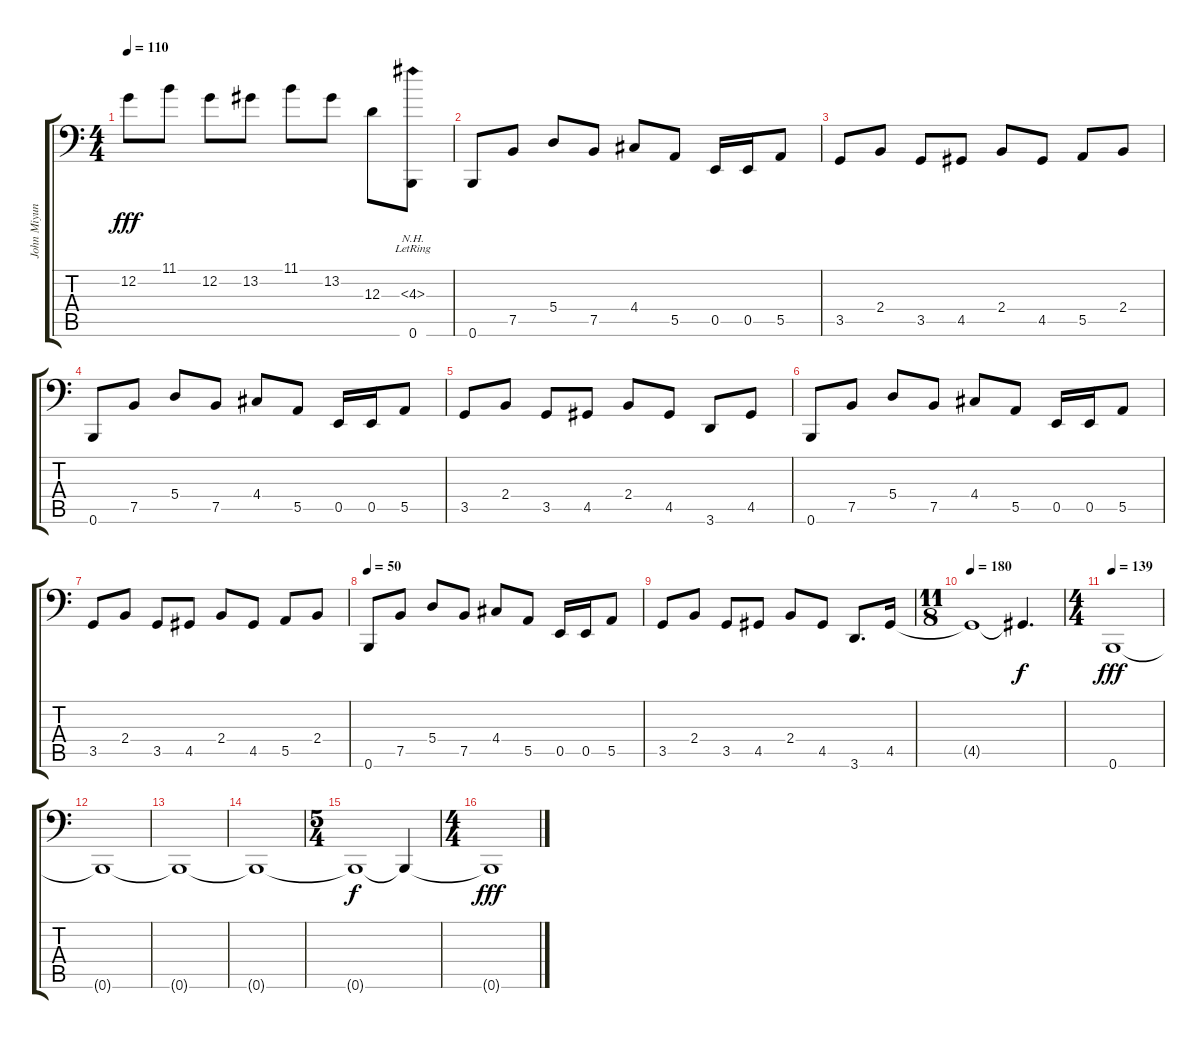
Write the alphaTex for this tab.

\track ("John Miyung" "John Miyun") {instrument electricbassfinger}
\staff {score tabs}
\tuning (C3 G2 D2 A1 E1 B0) {hide}
\ts (4 4)
\tempo 110
\clef f4
\ks c
12.2.8{dy fff} 11.1.8 12.2.8 13.2.8 11.1.8 13.2.8 12.3.8 (4.3{nh lr} 0.6{t}).8 |
0.6.8 7.5.8 5.4.8 7.5.8 4.4.8 5.5.8 0.5.16 0.5.16 5.5.8 |
3.5.8 2.4.8 3.5.8 4.5.8 2.4.8 4.5.8 5.5.8 2.4.8 |
0.6.8 7.5.8 5.4.8 7.5.8 4.4.8 5.5.8 0.5.16 0.5.16 5.5.8 |
3.5.8 2.4.8 3.5.8 4.5.8 2.4.8 4.5.8 3.6.8 4.5.8 |
0.6.8 7.5.8 5.4.8 7.5.8 4.4.8 5.5.8 0.5.16 0.5.16 5.5.8 |
3.5.8 2.4.8 3.5.8 4.5.8 2.4.8 4.5.8 5.5.8 2.4.8 |
\tempo 50
0.6.8 7.5.8 5.4.8 7.5.8 4.4.8 5.5.8 0.5.16 0.5.16 5.5.8 |
3.5.8 2.4.8 3.5.8 4.5.8 2.4.8 4.5.8 3.6.8{d} 4.5.16 |
\ts (11 8)
\tempo 180
4.5{t}.1 4.5{t}.4{d dy f} |
\ts (4 4)
\tempo 139
0.6.1{dy fff} |
0.6{t}.1 |
0.6{t}.1 |
0.6{t}.1 |
\ts (5 4)
0.6{t}.1{dy f} 0.6{t}.4 |
\ts (4 4)
0.6{t}.1{dy fff}
